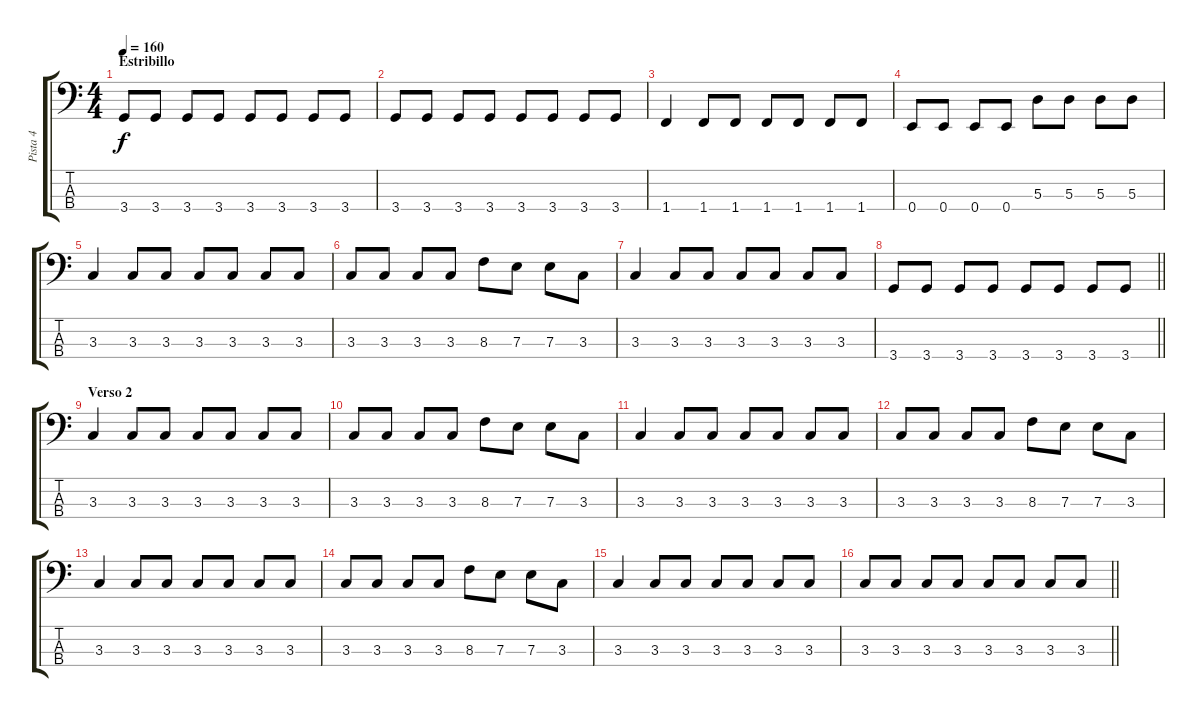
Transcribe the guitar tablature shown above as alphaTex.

\track ("Pista 4" "Pista 4") {instrument electricbasspick}
\staff {score tabs}
\tuning (G2 D2 A1 E1) {hide}
\ts (4 4)
\section ("" "Estribillo")
\tempo 160
\clef f4
\ks c
3.4.8{dy f} 3.4.8 3.4.8 3.4.8 3.4.8 3.4.8 3.4.8 3.4.8 |
3.4.8 3.4.8 3.4.8 3.4.8 3.4.8 3.4.8 3.4.8 3.4.8 |
1.4.4 1.4.8 1.4.8 1.4.8 1.4.8 1.4.8 1.4.8 |
0.4.8 0.4.8 0.4.8 0.4.8 5.3.8 5.3.8 5.3.8 5.3.8 |
3.3.4 3.3.8 3.3.8 3.3.8 3.3.8 3.3.8 3.3.8 |
3.3.8 3.3.8 3.3.8 3.3.8 8.3.8 7.3.8 7.3.8 3.3.8 |
3.3.4 3.3.8 3.3.8 3.3.8 3.3.8 3.3.8 3.3.8 |
\barLineRight lightlight
3.4.8 3.4.8 3.4.8 3.4.8 3.4.8 3.4.8 3.4.8 3.4.8 |
\section ("" "Verso 2")
3.3.4 3.3.8 3.3.8 3.3.8 3.3.8 3.3.8 3.3.8 |
3.3.8 3.3.8 3.3.8 3.3.8 8.3.8 7.3.8 7.3.8 3.3.8 |
3.3.4 3.3.8 3.3.8 3.3.8 3.3.8 3.3.8 3.3.8 |
3.3.8 3.3.8 3.3.8 3.3.8 8.3.8 7.3.8 7.3.8 3.3.8 |
3.3.4 3.3.8 3.3.8 3.3.8 3.3.8 3.3.8 3.3.8 |
3.3.8 3.3.8 3.3.8 3.3.8 8.3.8 7.3.8 7.3.8 3.3.8 |
3.3.4 3.3.8 3.3.8 3.3.8 3.3.8 3.3.8 3.3.8 |
\barLineRight lightlight
3.3.8 3.3.8 3.3.8 3.3.8 3.3.8 3.3.8 3.3.8 3.3.8
